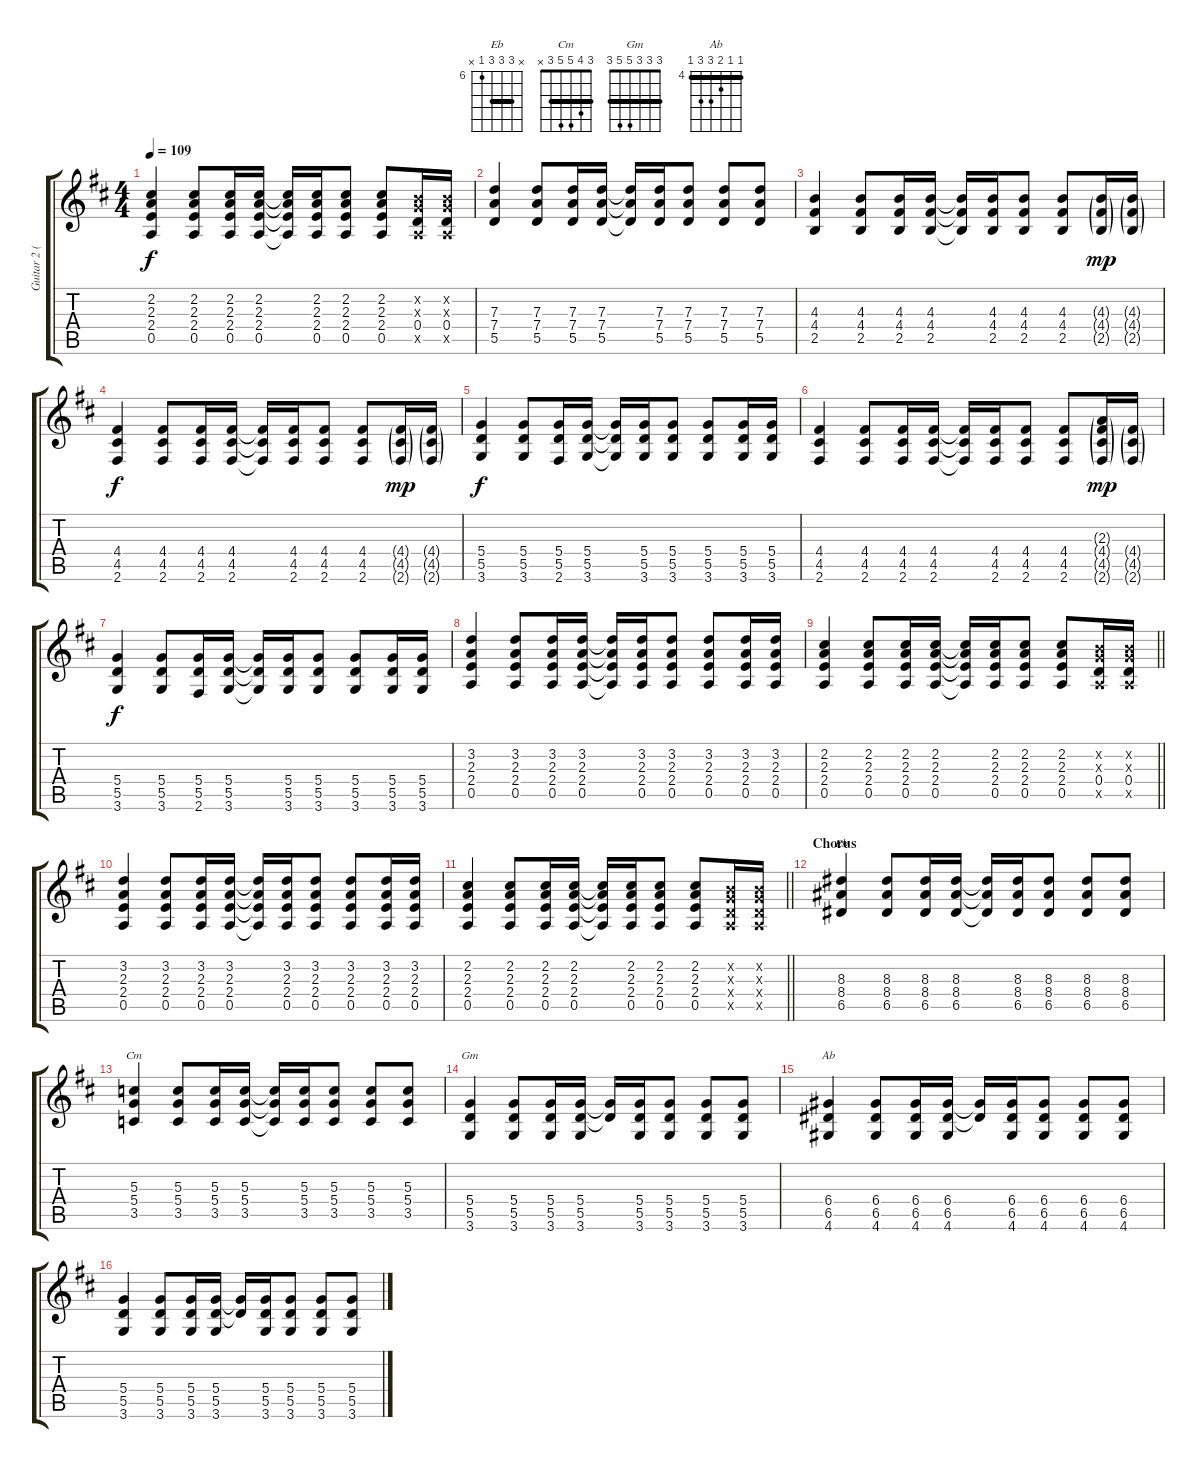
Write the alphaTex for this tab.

\track ("Guitar 2 (Charlotte Hatherley)" "Guitar 2 (") {instrument overdrivenguitar}
\staff {score tabs}
\tuning (E4 B3 G3 D3 A2 E2) {hide}
\chord ("Eb" x 8 8 8 6 x) {firstfret 6 barre 8}
\chord ("Cm" 3 4 5 5 3 x) {barre 3}
\chord ("Gm" 3 3 3 5 5 3) {barre 3}
\chord ("Ab" 4 4 5 6 6 4) {firstfret 4 barre 4}
\ts (4 4)
\tempo 109
\clef g2
\ks d
(2.2 2.3 2.4 0.5).4{dy f} (2.2 2.3 2.4 0.5).8 (2.2 2.3 2.4 0.5).16 (2.2 2.3 2.4 0.5).16 (2.2{t} 2.3{t} 2.4{t} 0.5{t}).16 (2.2 2.3 2.4 0.5).16 (2.2 2.3 2.4 0.5).8 (2.2 2.3 2.4 0.5).8 (0.2{x} 0.3{x} 0.4 0.5{x}).16 (0.2{x} 0.3{x} 0.4 0.5{x}).16 |
(7.3 7.4 5.5).4 (7.3 7.4 5.5).8 (7.3 7.4 5.5).16 (7.3 7.4 5.5).16 (7.3{t} 7.4{t} 5.5{t}).16 (7.3 7.4 5.5).16 (7.3 7.4 5.5).8 (7.3 7.4 5.5).8 (7.3 7.4 5.5).8 |
(4.3 4.4 2.5).4 (4.3 4.4 2.5).8 (4.3 4.4 2.5).16 (4.3 4.4 2.5).16 (4.3{t} 4.4{t} 2.5{t}).16 (4.3 4.4 2.5).16 (4.3 4.4 2.5).8 (4.3 4.4 2.5).8 (4.3{g} 4.4{g} 2.5{g}).16{dy mp} (4.3{g} 4.4{g} 2.5{g}).16 |
(4.4 4.5 2.6).4{dy f} (4.4 4.5 2.6).8 (4.4 4.5 2.6).16 (4.4 4.5 2.6).16 (4.4{t} 4.5{t} 2.6{t}).16 (4.4 4.5 2.6).16 (4.4 4.5 2.6).8 (4.4 4.5 2.6).8 (4.4{g} 4.5{g} 2.6{g}).16{dy mp} (4.4{g} 4.5{g} 2.6{g}).16 |
(5.4 5.5 3.6).4{dy f} (5.4 5.5 3.6).8 (5.4 5.5 2.6).16 (5.4 5.5 3.6).16 (5.4{t} 5.5{t} 3.6{t}).16 (5.4 5.5 3.6).16 (5.4 5.5 3.6).8 (5.4 5.5 3.6).8 (5.4 5.5 3.6).16 (5.4 5.5 3.6).16 |
(4.4 4.5 2.6).4 (4.4 4.5 2.6).8 (4.4 4.5 2.6).16 (4.4 4.5 2.6).16 (4.4{t} 4.5{t} 2.6{t}).16 (4.4 4.5 2.6).16 (4.4 4.5 2.6).8 (4.4 4.5 2.6).8 (2.3{g} 4.4{g} 4.5{g} 2.6{g}).16{dy mp} (4.4{g} 4.5{g} 2.6{g}).16 |
(5.4 5.5 3.6).4{dy f} (5.4 5.5 3.6).8 (5.4 5.5 2.6).16 (5.4 5.5 3.6).16 (5.4{t} 5.5{t} 3.6{t}).16 (5.4 5.5 3.6).16 (5.4 5.5 3.6).8 (5.4 5.5 3.6).8 (5.4 5.5 3.6).16 (5.4 5.5 3.6).16 |
(3.2 2.3 2.4 0.5).4{instrument overdrivenguitar} (3.2 2.3 2.4 0.5).8 (3.2 2.3 2.4 0.5).16 (3.2 2.3 2.4 0.5).16 (3.2{t} 2.3{t} 2.4{t} 0.5{t}).16 (3.2 2.3 2.4 0.5).16 (3.2 2.3 2.4 0.5).8 (3.2 2.3 2.4 0.5).8 (3.2 2.3 2.4 0.5).16 (3.2 2.3 2.4 0.5).16 |
\barLineRight lightlight
(2.2 2.3 2.4 0.5).4 (2.2 2.3 2.4 0.5).8 (2.2 2.3 2.4 0.5).16 (2.2 2.3 2.4 0.5).16 (2.2{t} 2.3{t} 2.4{t} 0.5{t}).16 (2.2 2.3 2.4 0.5).16 (2.2 2.3 2.4 0.5).8 (2.2 2.3 2.4 0.5).8 (0.2{x} 0.3{x} 0.4 0.5{x}).16 (0.2{x} 0.3{x} 0.4 0.5{x}).16 |
(3.2 2.3 2.4 0.5).4 (3.2 2.3 2.4 0.5).8 (3.2 2.3 2.4 0.5).16 (3.2 2.3 2.4 0.5).16 (3.2{t} 2.3{t} 2.4{t} 0.5{t}).16 (3.2 2.3 2.4 0.5).16 (3.2 2.3 2.4 0.5).8 (3.2 2.3 2.4 0.5).8 (3.2 2.3 2.4 0.5).16 (3.2 2.3 2.4 0.5).16 |
\barLineRight lightlight
(2.2 2.3 2.4 0.5).4 (2.2 2.3 2.4 0.5).8 (2.2 2.3 2.4 0.5).16 (2.2 2.3 2.4 0.5).16 (2.2{t} 2.3{t} 2.4{t} 0.5{t}).16 (2.2 2.3 2.4 0.5).16 (2.2 2.3 2.4 0.5).8 (2.2 2.3 2.4 0.5).8 (0.2{x} 0.3{x} 0.4{x} 0.5{x}).16 (0.2{x} 0.3{x} 0.4{x} 0.5{x}).16 |
\section ("" "Chorus")
(8.3 8.4 6.5).4{ch "Eb"} (8.3 8.4 6.5).8 (8.3 8.4 6.5).16 (8.3 8.4 6.5).16 (8.3{t} 8.4{t} 6.5{t}).16 (8.3 8.4 6.5).16 (8.3 8.4 6.5).8 (8.3 8.4 6.5).8 (8.3 8.4 6.5).8 |
(5.3 5.4 3.5).4{ch "Cm"} (5.3 5.4 3.5).8 (5.3 5.4 3.5).16 (5.3 5.4 3.5).16 (5.3{t} 5.4{t} 3.5{t}).16 (5.3 5.4 3.5).16 (5.3 5.4 3.5).8 (5.3 5.4 3.5).8 (5.3 5.4 3.5).8 |
(5.4 5.5 3.6).4{ch "Gm"} (5.4 5.5 3.6).8 (5.4 5.5 3.6).16 (5.4 5.5 3.6).16 (5.4{t} 5.5{t}).16 (5.4 5.5 3.6).16 (5.4 5.5 3.6).8 (5.4 5.5 3.6).8 (5.4 5.5 3.6).8 |
(6.4 6.5 4.6).4{ch "Ab"} (6.4 6.5 4.6).8 (6.4 6.5 4.6).16 (6.4 6.5 4.6).16 (6.4{t} 6.5{t}).16 (6.4 6.5 4.6).16 (6.4 6.5 4.6).8 (6.4 6.5 4.6).8 (6.4 6.5 4.6).8 |
(5.4 5.5 3.6).4 (5.4 5.5 3.6).8 (5.4 5.5 3.6).16 (5.4 5.5 3.6).16 (5.4{t} 5.5{t}).16 (5.4 5.5 3.6).16 (5.4 5.5 3.6).8 (5.4 5.5 3.6).8 (5.4 5.5 3.6).8
